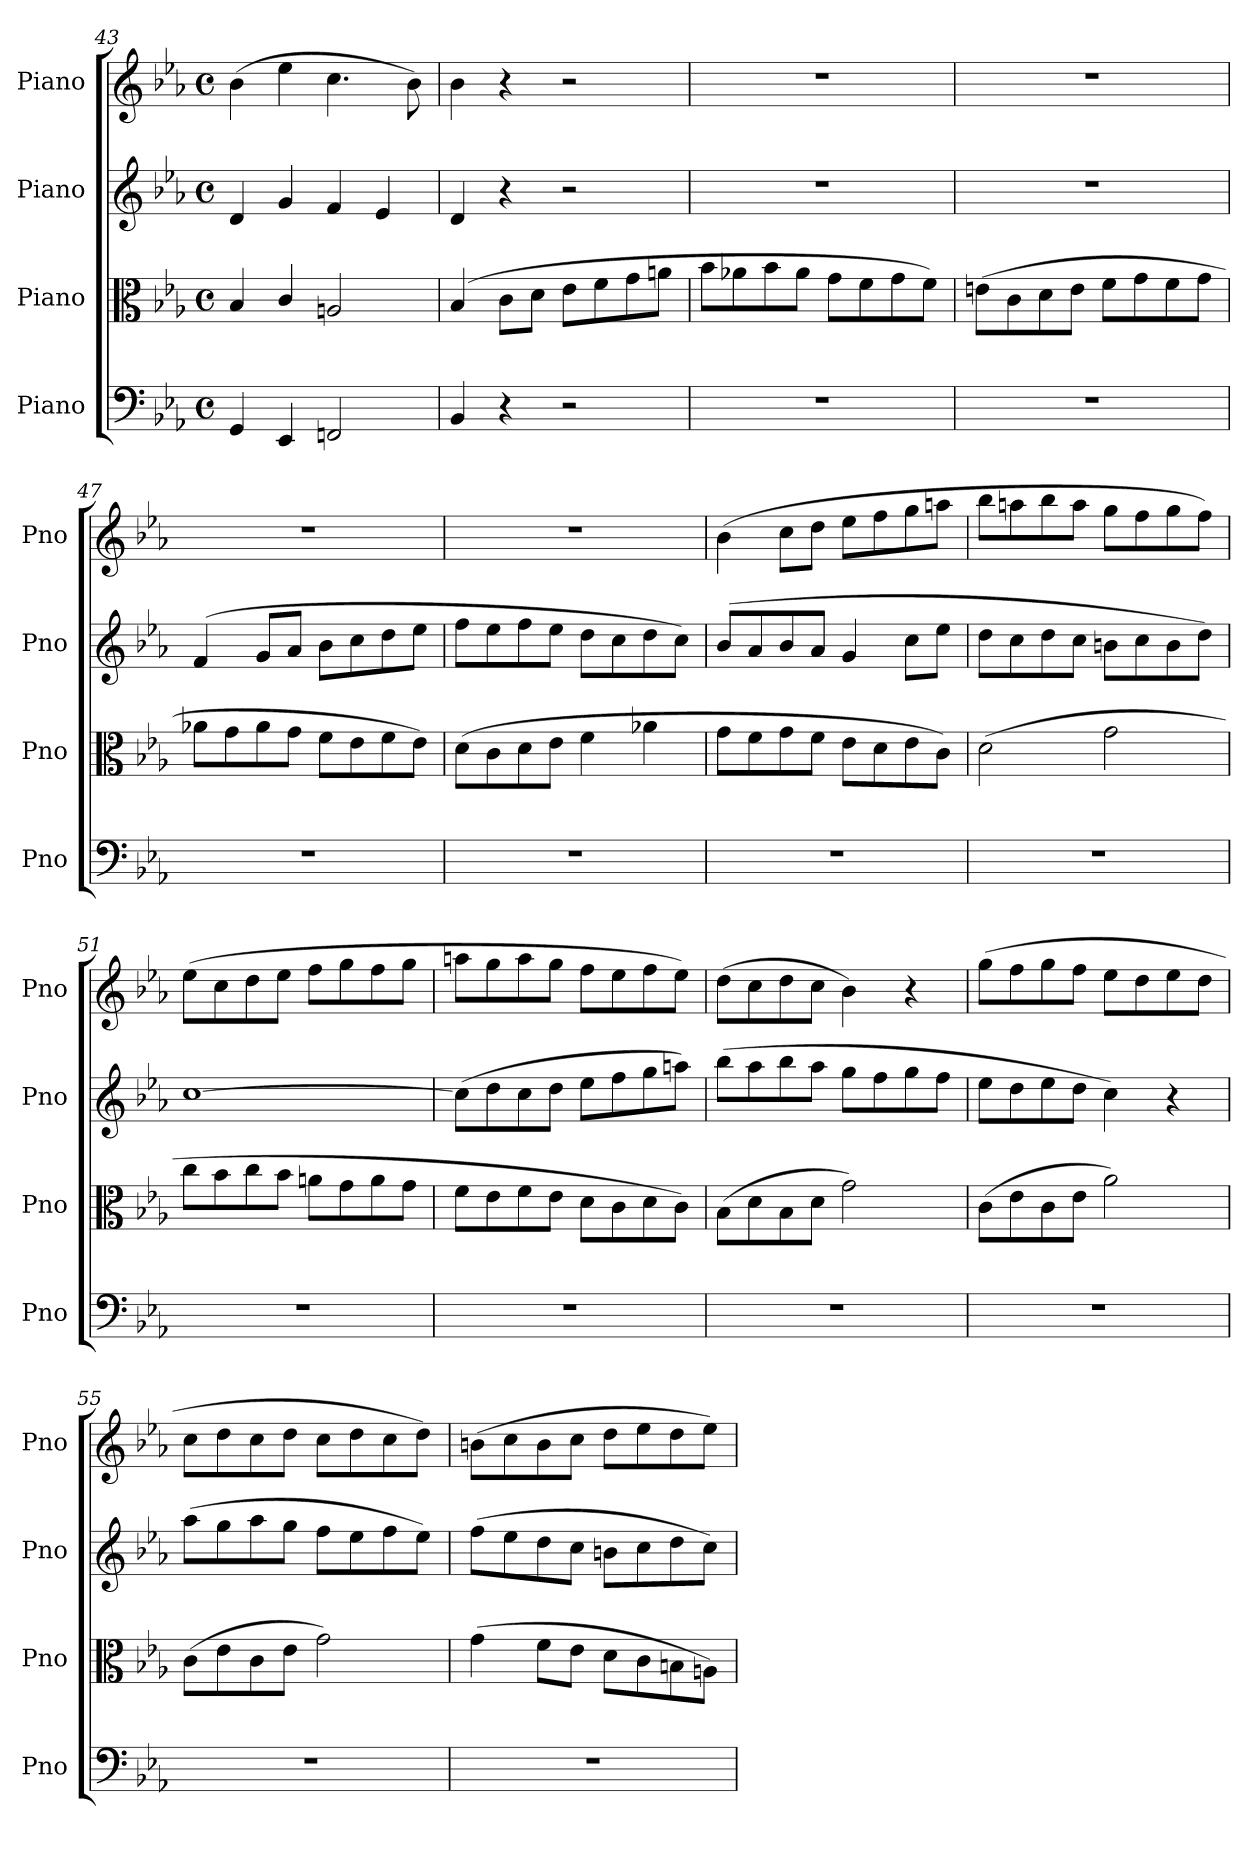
**kern	**kern	**kern	**kern
*part4	*part3	*part2	*part1
*staff4	*staff3	*staff2	*staff1
*I"Piano	*I"Piano	*I"Piano	*I"Piano
*I'Pno	*I'Pno	*I'Pno	*I'Pno
*clefF4	*clefC3	*clefG2	*clefG2
*k[b-e-a-]	*k[b-e-a-]	*k[b-e-a-]	*k[b-e-a-]
*M4/4	*M4/4	*M4/4	*M4/4
*met(c)	*met(c)	*met(c)	*met(c)
=43	=43	=43	=43
4GG/	4B-/	4d/	(4b-\
4EE-/	4c/	4g/	4ee-\
2FFn/	2An/	4f/	4.cc\
.	.	4e-/	.
.	.	.	8b-\)
=44	=44	=44	=44
4BB-/	(4B-/	4d/	4b-\
4r	8c\L	4r	4r
.	8d\J	.	.
2r	8e-\L	2r	2r
.	8f\	.	.
.	8g\	.	.
.	8an\J	.	.
!!LO:PB:g=z
=45	=45	=45	=45
1r	8b-\L	1r	1r
.	8a-X\	.	.
.	8b-\	.	.
.	8a-\J	.	.
.	8g\L	.	.
.	8f\	.	.
.	8g\	.	.
.	8f\J)	.	.
=46	=46	=46	=46
1r	(8en\L	1r	1r
.	8c\	.	.
.	8d\	.	.
.	8e\J	.	.
.	8f\L	.	.
.	8g\	.	.
.	8f\	.	.
.	8g\J	.	.
=47	=47	=47	=47
1r	8a-X\L	(4f/	1r
.	8g\	.	.
.	8a-\	8g/L	.
.	8g\J	8a-/J	.
.	8f\L	8b-\L	.
.	8e-\	8cc\	.
.	8f\	8dd\	.
.	8e-\J)	8ee-\J	.
=48	=48	=48	=48
1r	(8d\L	8ff\L	1r
.	8c\	8ee-\	.
.	8d\	8ff\	.
.	8e-\J	8ee-\J	.
.	4f\	8dd\L	.
.	.	8cc\	.
.	4a-X\	8dd\	.
.	.	8cc\J)	.
=49	=49	=49	=49
1r	8g\L	(8b-/L	(4b-\
.	8f\	8a-/	.
.	8g\	8b-/	8cc\L
.	8f\J	8a-/J	8dd\J
.	8e-\L	4g/	8ee-\L
.	8d\	.	8ff\
.	8e-\	8cc\L	8gg\
.	8c\J)	8ee-\J	8aan\J
=50	=50	=50	=50
1r	(2d\	8dd\L	8bb-\L
.	.	8cc\	8aan\
.	.	8dd\	8bb-\
.	.	8cc\J	8aa\J
.	2g\	8bn\L	8gg\L
.	.	8cc\	8ff\
.	.	8b\	8gg\
.	.	8dd\J)	8ff\J)
=51	=51	=51	=51
1r	8cc\L	[1cc	(8ee-\L
.	8b-\	.	8cc\
.	8cc\	.	8dd\
.	8b-\J	.	8ee-\J
.	8an\L	.	8ff\L
.	8g\	.	8gg\
.	8a\	.	8ff\
.	8g\J	.	8gg\J
!!LO:LB:g=z
=52	=52	=52	=52
1r	8f\L	(8cc\L]	8aan\L
.	8e-\	8dd\	8gg\
.	8f\	8cc\	8aa\
.	8e-\J	8dd\J	8gg\J
.	8d\L	8ee-\L	8ff\L
.	8c\	8ff\	8ee-\
.	8d\	8gg\	8ff\
.	8c\J)	8aan\J)	8ee-\J)
=53	=53	=53	=53
1r	(8B-\L	(8bb-\L	(8dd\L
.	8d\	8aa-\	8cc\
.	8B-\	8bb-\	8dd\
.	8d\J	8aa-\J	8cc\J
.	2g\)	8gg\L	4b-\)
.	.	8ff\	.
.	.	8gg\	4r
.	.	8ff\J	.
=54	=54	=54	=54
1r	(8c\L	8ee-\L	(8gg\L
.	8e-\	8dd\	8ff\
.	8c\	8ee-\	8gg\
.	8e-\J	8dd\J	8ff\J
.	2a-\)	4cc\)	8ee-\L
.	.	.	8dd\
.	.	4r	8ee-\
.	.	.	8dd\J
=55	=55	=55	=55
1r	(8c\L	(8aa-\L	8cc\L
.	8e-\	8gg\	8dd\
.	8c\	8aa-\	8cc\
.	8e-\J	8gg\J	8dd\J
.	2g\)	8ff\L	8cc\L
.	.	8ee-\	8dd\
.	.	8ff\	8cc\
.	.	8ee-\J)	8dd\J)
=56	=56	=56	=56
1r	(4g\	(8ff\L	(8bn\L
.	.	8ee-\	8cc\
.	8f\L	8dd\	8b\
.	8e-\J	8cc\J	8cc\J
.	8d\L	8bn\L	8dd\L
.	8c\	8cc\	8ee-\
.	8Bn\	8dd\	8dd\
.	8An\J)	8cc\J)	8ee-\J)
=	=	=	=
*-	*-	*-	*-
